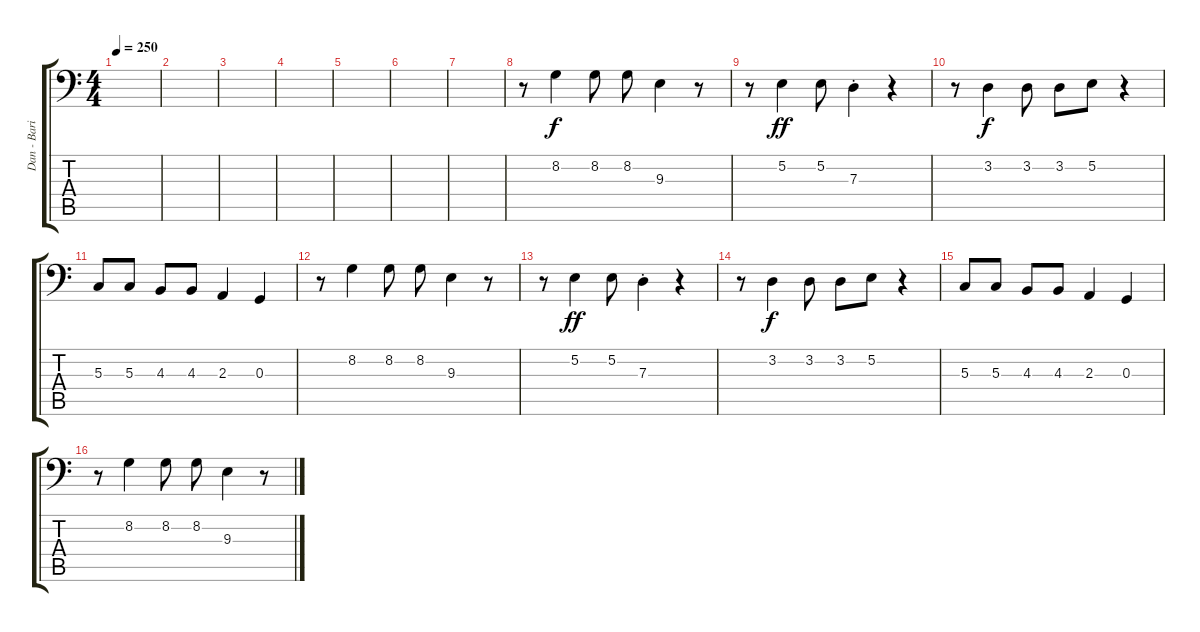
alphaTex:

\track ("Dan - Bari Sax" "Dan - Bari") {instrument baritonesax}
\staff {score tabs}
\tuning (E3 B2 G2 D2 A1 E1) {hide}
\ts (4 4)
\tempo 250
\clef f4
\ks c
|
|
|
|
|
|
|
r.8 8.2.4 8.2.8 8.2.8 9.3.4 r.8 |
r.8 5.2.4{dy ff} 5.2.8 7.3{st}.4 r.4 |
r.8 3.2.4{dy f} 3.2.8 3.2.8 5.2.8 r.4 |
5.3.8 5.3.8 4.3.8 4.3.8 2.3.4 0.3.4 |
r.8 8.2.4 8.2.8 8.2.8 9.3.4 r.8 |
r.8 5.2.4{dy ff} 5.2.8 7.3{st}.4 r.4 |
r.8 3.2.4{dy f} 3.2.8 3.2.8 5.2.8 r.4 |
5.3.8 5.3.8 4.3.8 4.3.8 2.3.4 0.3.4 |
r.8 8.2.4 8.2.8 8.2.8 9.3.4 r.8
